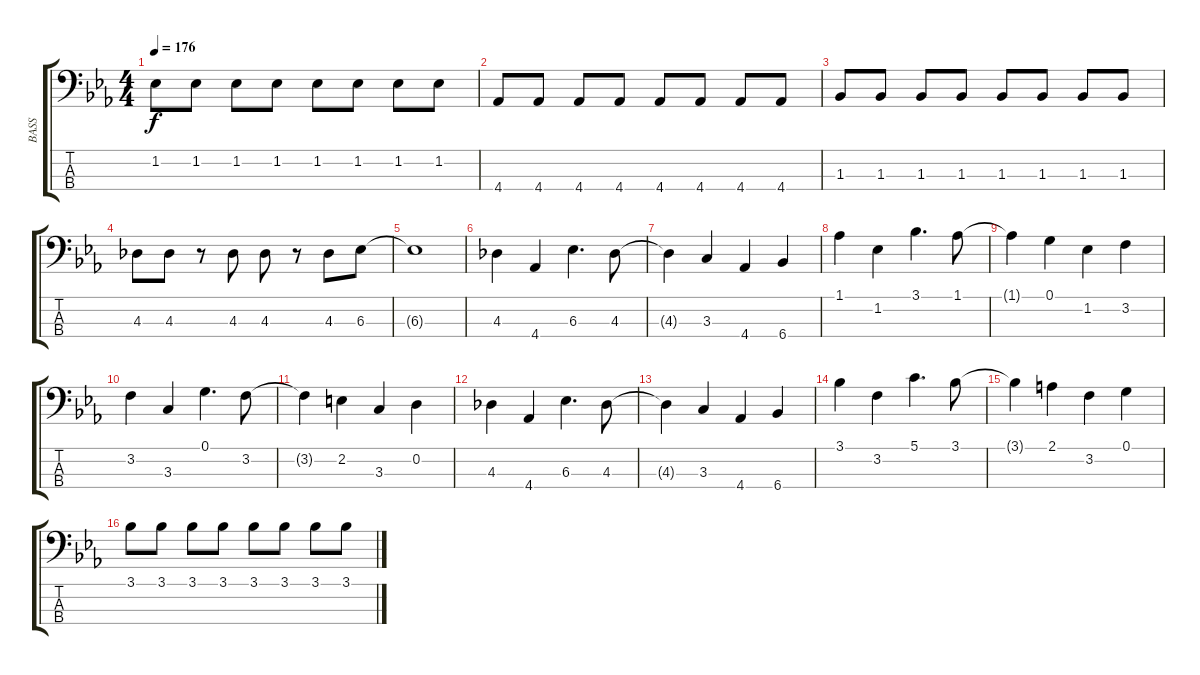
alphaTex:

\track ("BASS" "BASS") {mute instrument fretlessbass}
\staff {score tabs}
\tuning (G2 D2 A1 E1) {hide}
\ts (4 4)
\tempo 176
\clef f4
\ks eb
1.2.8{dy f} 1.2.8 1.2.8 1.2.8 1.2.8 1.2.8 1.2.8 1.2.8 |
4.4.8 4.4.8 4.4.8 4.4.8 4.4.8 4.4.8 4.4.8 4.4.8 |
1.3.8 1.3.8 1.3.8 1.3.8 1.3.8 1.3.8 1.3.8 1.3.8 |
4.3.8 4.3.8 r.8 4.3.8 4.3.8 r.8 4.3.8 6.3.8 |
6.3{t}.1 |
4.3.4 4.4.4 6.3.4{d} 4.3.8 |
4.3{t}.4 3.3.4 4.4.4 6.4.4 |
1.1.4 1.2.4 3.1.4{d} 1.1.8 |
1.1{t}.4 0.1.4 1.2.4 3.2.4 |
3.2.4 3.3.4 0.1.4{d} 3.2.8 |
3.2{t}.4 2.2.4 3.3.4 0.2.4 |
4.3.4 4.4.4 6.3.4{d} 4.3.8 |
4.3{t}.4 3.3.4 4.4.4 6.4.4 |
3.1.4 3.2.4 5.1.4{d} 3.1.8 |
3.1{t}.4 2.1.4 3.2.4 0.1.4 |
3.1.8 3.1.8 3.1.8 3.1.8 3.1.8 3.1.8 3.1.8 3.1.8
